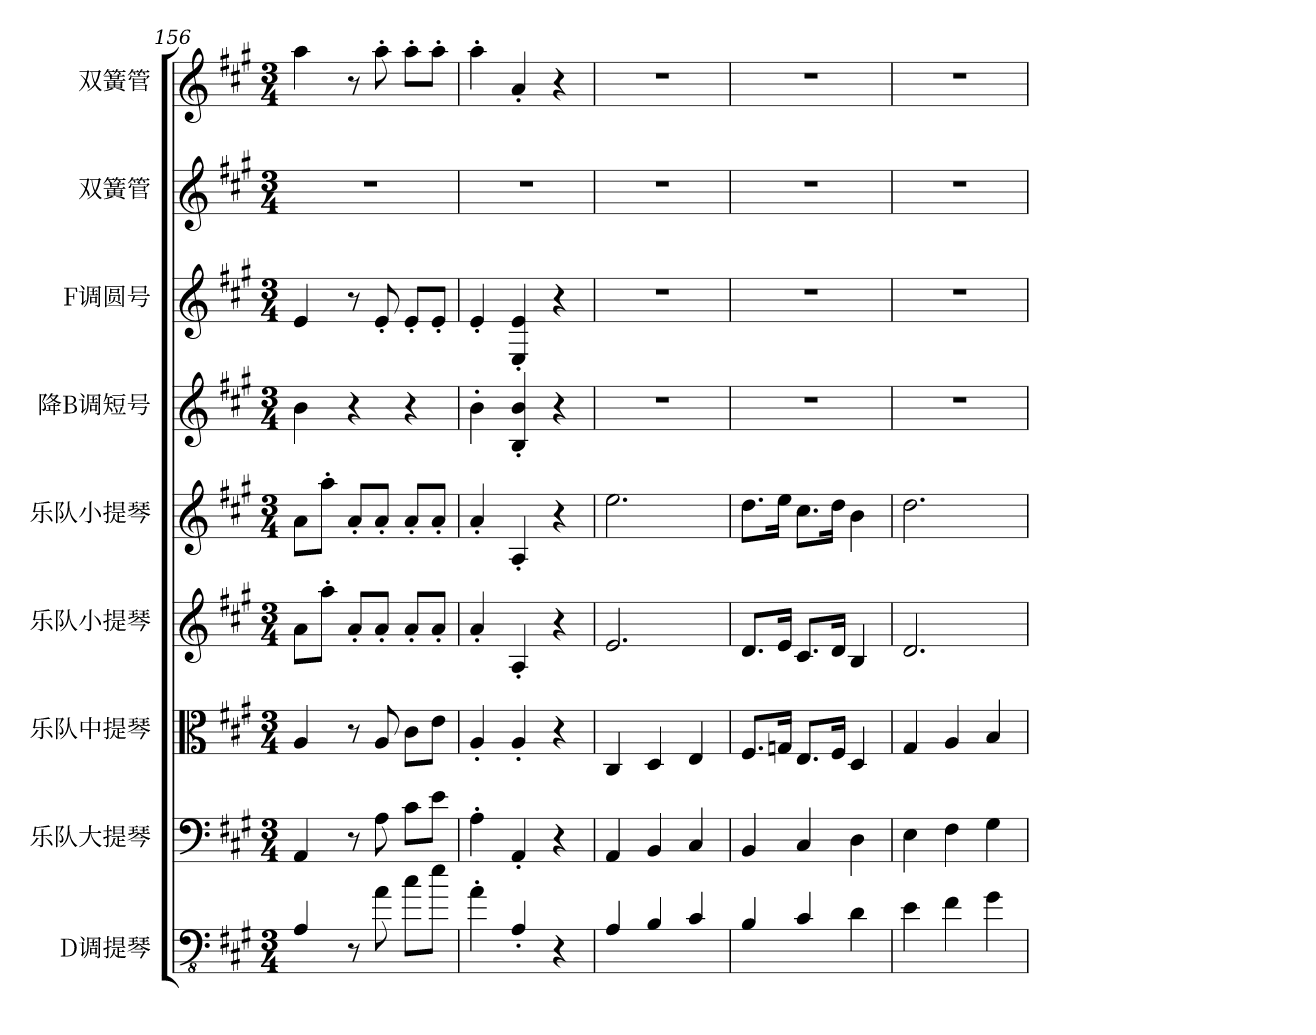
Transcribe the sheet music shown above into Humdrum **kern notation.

**kern	**kern	**kern	**kern	**kern	**kern	**kern	**kern	**kern
*part9	*part8	*part7	*part6	*part5	*part4	*part3	*part2	*part1
*staff9	*staff8	*staff7	*staff6	*staff5	*staff4	*staff3	*staff2	*staff1
*I"D调提琴	*I"乐队大提琴	*I"乐队中提琴	*I"乐队小提琴	*I"乐队小提琴	*I"降B调短号	*I"F调圆号	*I"双簧管	*I"双簧管
*clefFv4	*clefF4	*clefC3	*clefG2	*clefG2	*clefG2	*clefG2	*clefG2	*clefG2
*ITrd7c12	*	*	*	*	*ITrd1c2	*ITrd4c7	*	*
*k[f#c#g#]	*k[f#c#g#]	*k[f#c#g#]	*k[f#c#g#]	*k[f#c#g#]	*k[f#]	*k[f#c#]	*k[f#c#g#]	*k[f#c#g#]
*M3/4	*M3/4	*M3/4	*M3/4	*M3/4	*M3/4	*M3/4	*M3/4	*M3/4
=156	=156	=156	=156	=156	=156	=156	=156	=156
4AAA/	4AA/	4A/	8a\L	8a\L	4a\	4A/	2.r	4aa\
.	.	.	8aa'\J	8aa'\J	.	.	.	.
8r	8r	8r	8a'/L	8a'/L	4r	8r	.	8r
8AA\	8A\	8A/	8a'/J	8a'/J	.	8A'/	.	8aa'\
8C#\L	8c#\L	8c#\L	8a'/L	8a'/L	4r	8A'/L	.	8aa'\L
8E\J	8e\J	8e\J	8a'/J	8a'/J	.	8A'/J	.	8aa'\J
=157	=157	=157	=157	=157	=157	=157	=157	=157
*	*	*	*	*	*	*	*	*MM133
4AA'\	4A'\	4A'/	4a'/	4a'/	4a'\	4A'/	2.r	4aa'\
4AAA'/	4AA'/	4A'/	4A'/	4A'/	4A/' 4a/'	4AA/' 4A/'	.	4a'/
4r	4r	4r	4r	4r	4r	4r	.	4r
=158	=158	=158	=158	=158	=158	=158	=158	=158
*	*	*	*	*	*	*	*	*MM149
4AAA/	4AA/	4C#/	2.e/	2.ee\	2.r	2.r	2.r	2.r
4BBB/	4BB/	4D/	.	.	.	.	.	.
4CC#/	4C#/	4E/	.	.	.	.	.	.
=159	=159	=159	=159	=159	=159	=159	=159	=159
4BBB/	4BB/	8.F#/L	8.d/L	8.dd\L	2.r	2.r	2.r	2.r
.	.	16Gn/Jk	16e/Jk	16ee\Jk	.	.	.	.
4CC#/	4C#/	8.E/L	8.c#/L	8.cc#\L	.	.	.	.
.	.	16F#/Jk	16d/Jk	16dd\Jk	.	.	.	.
4DD\	4D\	4D/	4B/	4b\	.	.	.	.
=160	=160	=160	=160	=160	=160	=160	=160	=160
4EE\	4E\	4G#/	2.d/	2.dd\	2.r	2.r	2.r	2.r
4FF#\	4F#\	4A/	.	.	.	.	.	.
4GG#\	4G#\	4B/	.	.	.	.	.	.
=	=	=	=	=	=	=	=	=
*-	*-	*-	*-	*-	*-	*-	*-	*-
